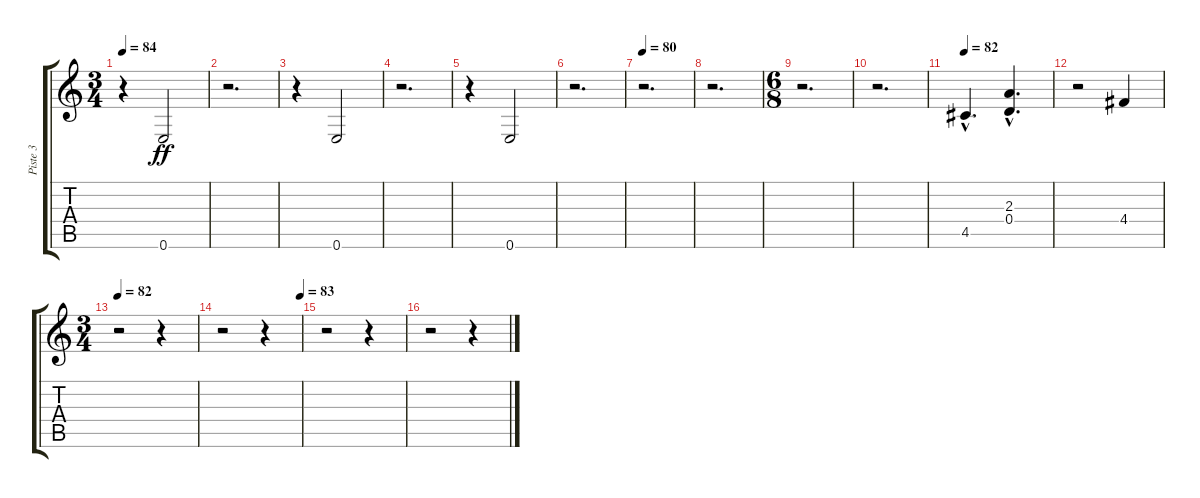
\track ("Piste 3" "Piste 3") {instrument acousticguitarnylon}
\staff {score tabs}
\tuning (E4 B3 G3 D3 A2 E2) {hide}
\ts (3 4)
\tempo 84
\clef g2
\ks c
r.4{dy ff} 0.6.2 |
r.2{d} |
r.4 0.6.2 |
r.2{d} |
r.4 0.6.2 |
r.2{d} |
\tempo 80
r.2{d} |
r.2{d} |
\ts (6 8)
r.2{d} |
r.2{d} |
\tempo 82
4.5{hac}.4{d} (2.3{hac} 0.4{hac}).4{d} |
r.2 4.4.4 |
\ts (3 4)
\tempo 82
r.2 r.4 |
\tempo (83 0.9930555555555556)
r.2 r.4 |
r.2 r.4 |
r.2 r.4
